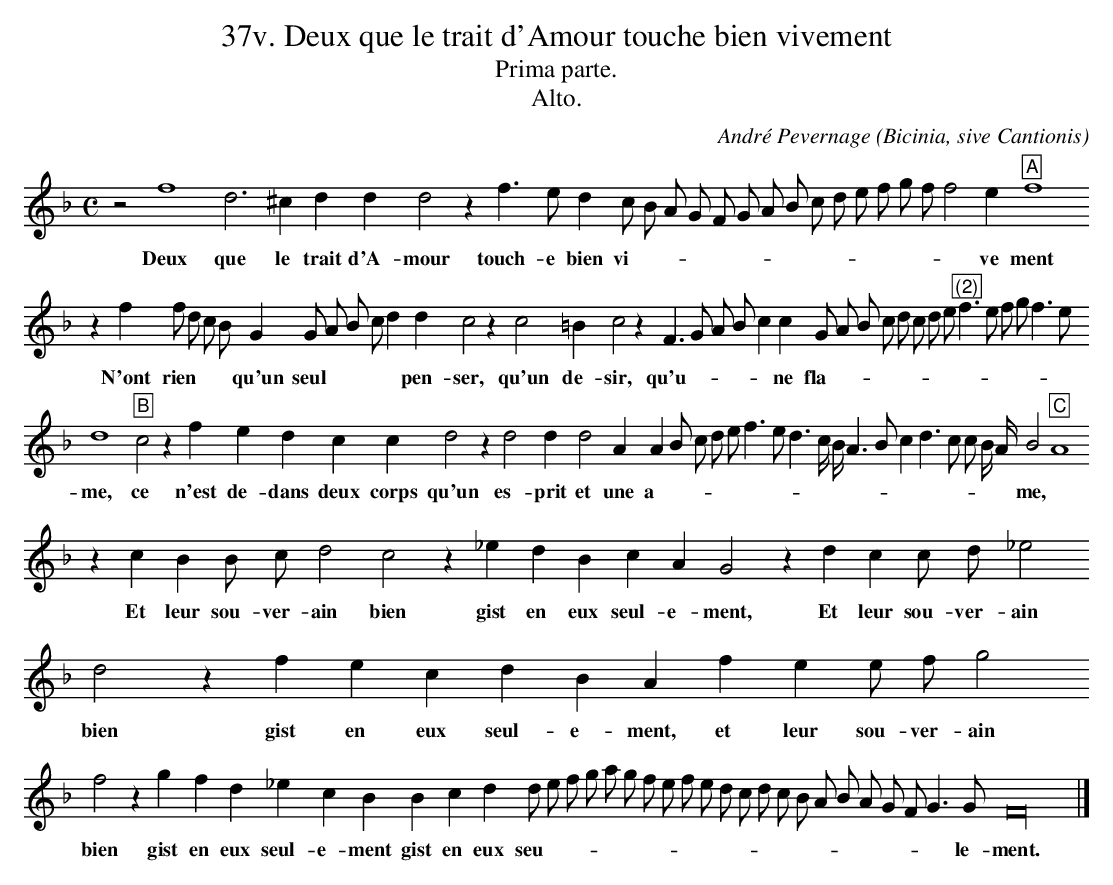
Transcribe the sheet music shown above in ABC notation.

X:1
T:37v. Deux que le trait d'Amour touche bien vivement
T:Prima parte.
T:Alto.
C:André Pevernage
O: Bicinia, sive Cantionis
M:C
L:1/4
K:F -8va
z2 f4 d3 ^c d d d2 z f > e d c/ B/ A/ G/ F/ G/ A/ B/ c/ d/ e/ f/ g/ f/ f2 e "A"f4
w:Deux que le trait d'A- mour touch- e bien vi- * * * * * * * * * * * * * * ve ment
z f f/ d/ c/ B/ G G/ A/ B/ c/ d d c2 z c2 =B c2 z F > G A/ B/ c c G/ A/ B/ c/ d/ c/ d/ e/ "(2)"f3/2 e/ f/ g/ f > e
w:N'ont rien * * * qu'un seul * * * * pen- ser, qu'un de- sir, qu'u- * * * * ne fla- * * * *  * * * * * * * * * *
d4 "B"c2 z f e d c c d2 z d2 d d2 A A B/ c/ d/ e/ f > e d3/2 c// B// A > B c d > c c/ B// A// B2 "C"A4
w:me, ce n'est de- dans deux corps qu'un es- prit et une a- * * * * * * * * * * * * * * * * * me,
z c   B    B/  c/   d2  c2 z _e   d  B   c     A  G2 z  d  c    c/   d/   _e2 d2 z  f   e  c   d     B  A     f   e    e/  f/   g2
w:Et leur sou- ver- ain bien gist en eux seul- e- ment, Et leur sou- ver- ain bien gist en eux seul- e- ment, et leur sou- ver- ain
f2 z g f d _e c B B c d d/ e/ f/ g/ a/ g/ f/ e/ f/ e/ d/ c/ d/ c/ B/ A/ B/ A/ G/ F/ G > G F16 |]
w:bien gist en eux seul- e- ment gist en eux seu- * * * * * * * * * * * * * * * * * * * * le- ment.
